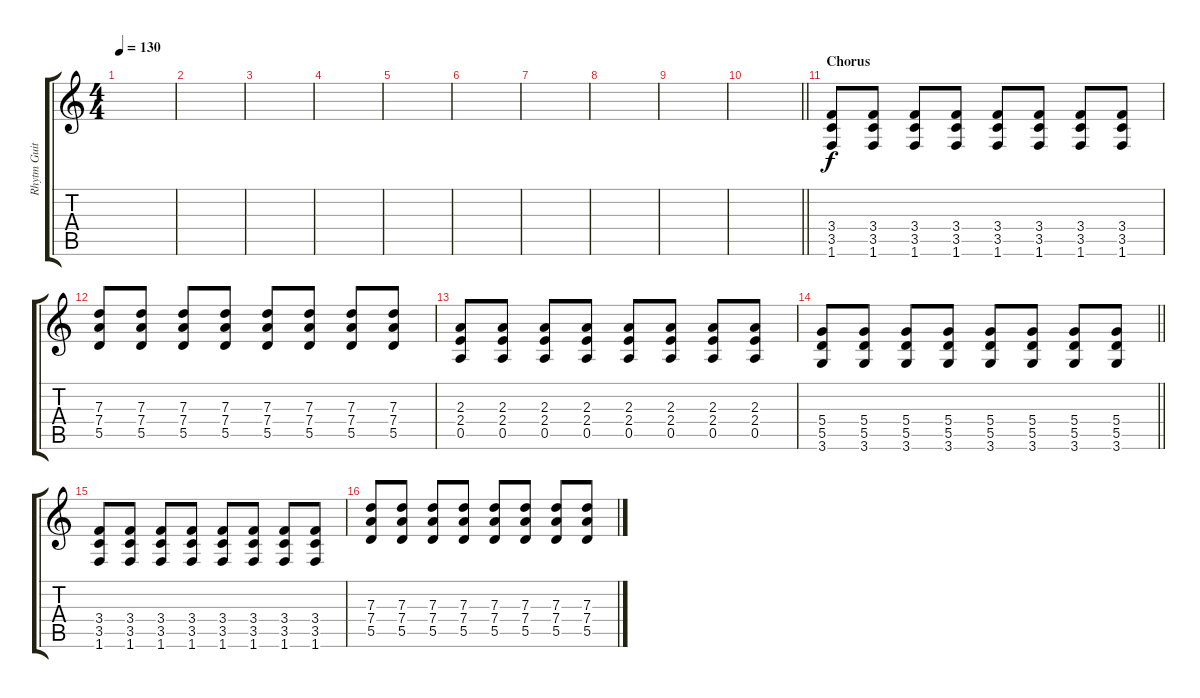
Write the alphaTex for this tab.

\track ("Rhytm Guitar" "Rhytm Guit") {instrument overdrivenguitar}
\staff {score tabs}
\tuning (E4 B3 G3 D3 A2 E2) {hide}
\ts (4 4)
\tempo 130
\clef g2
\ks c
|
|
|
|
|
|
|
|
|
\barLineRight lightlight
|
\section ("" "Chorus")
(3.4 3.5 1.6).8 (3.4 3.5 1.6).8 (3.4 3.5 1.6).8 (3.4 3.5 1.6).8 (3.4 3.5 1.6).8 (3.4 3.5 1.6).8 (3.4 3.5 1.6).8 (3.4 3.5 1.6).8 |
(7.3 7.4 5.5).8 (7.3 7.4 5.5).8 (7.3 7.4 5.5).8 (7.3 7.4 5.5).8 (7.3 7.4 5.5).8 (7.3 7.4 5.5).8 (7.3 7.4 5.5).8 (7.3 7.4 5.5).8 |
(2.3 2.4 0.5).8 (2.3 2.4 0.5).8 (2.3 2.4 0.5).8 (2.3 2.4 0.5).8 (2.3 2.4 0.5).8 (2.3 2.4 0.5).8 (2.3 2.4 0.5).8 (2.3 2.4 0.5).8 |
\barLineRight lightlight
(5.4 5.5 3.6).8 (5.4 5.5 3.6).8 (5.4 5.5 3.6).8 (5.4 5.5 3.6).8 (5.4 5.5 3.6).8 (5.4 5.5 3.6).8 (5.4 5.5 3.6).8 (5.4 5.5 3.6).8 |
(3.4 3.5 1.6).8 (3.4 3.5 1.6).8 (3.4 3.5 1.6).8 (3.4 3.5 1.6).8 (3.4 3.5 1.6).8 (3.4 3.5 1.6).8 (3.4 3.5 1.6).8 (3.4 3.5 1.6).8 |
(7.3 7.4 5.5).8 (7.3 7.4 5.5).8 (7.3 7.4 5.5).8 (7.3 7.4 5.5).8 (7.3 7.4 5.5).8 (7.3 7.4 5.5).8 (7.3 7.4 5.5).8 (7.3 7.4 5.5).8
